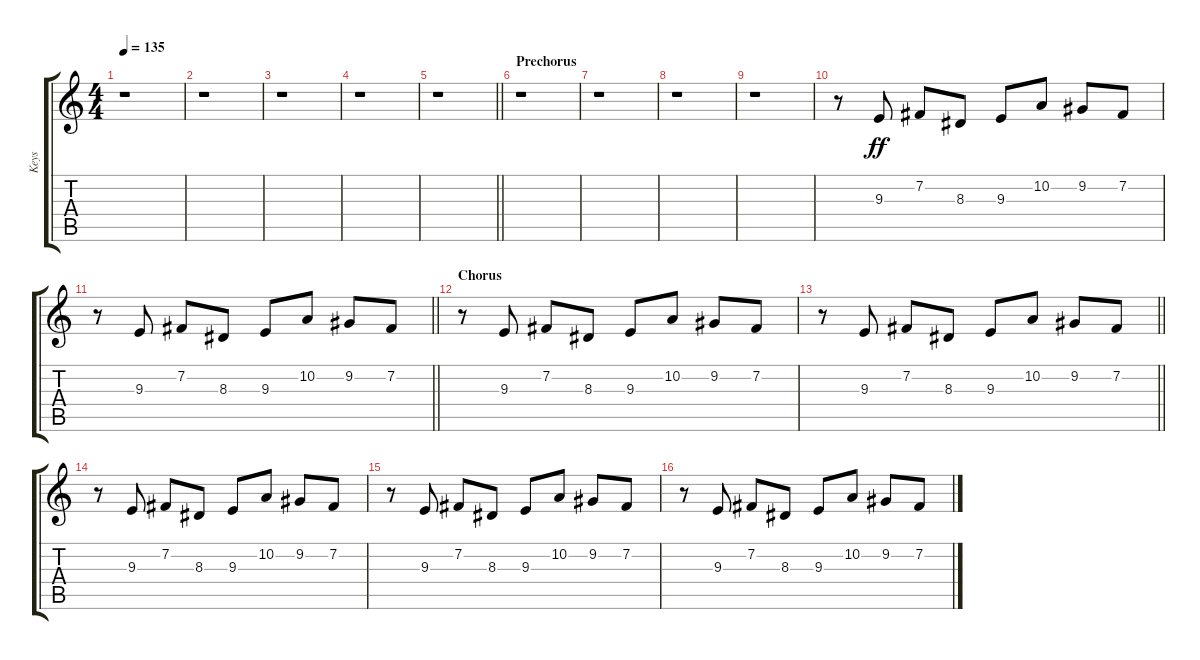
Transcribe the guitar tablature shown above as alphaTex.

\track ("Keys" "Keys") {instrument percussiveorgan}
\staff {score tabs}
\tuning (E4 B3 G3 D3 A2 E2) {hide}
\ts (4 4)
\tempo 135
\clef g2
\ks c
r.1{dy ff} |
r.1 |
r.1 |
r.1 |
\barLineRight lightlight
r.1 |
\section ("" "Prechorus")
r.1 |
r.1 |
r.1 |
r.1 |
r.8 9.3.8 7.2.8 8.3.8 9.3.8 10.2.8 9.2.8 7.2.8 |
\barLineRight lightlight
r.8 9.3.8 7.2.8 8.3.8 9.3.8 10.2.8 9.2.8 7.2.8 |
\section ("" "Chorus")
r.8 9.3.8 7.2.8 8.3.8 9.3.8 10.2.8 9.2.8 7.2.8 |
\barLineRight lightlight
r.8 9.3.8 7.2.8 8.3.8 9.3.8 10.2.8 9.2.8 7.2.8 |
r.8 9.3.8 7.2.8 8.3.8 9.3.8 10.2.8 9.2.8 7.2.8 |
r.8 9.3.8 7.2.8 8.3.8 9.3.8 10.2.8 9.2.8 7.2.8 |
r.8 9.3.8 7.2.8 8.3.8 9.3.8 10.2.8 9.2.8 7.2.8
